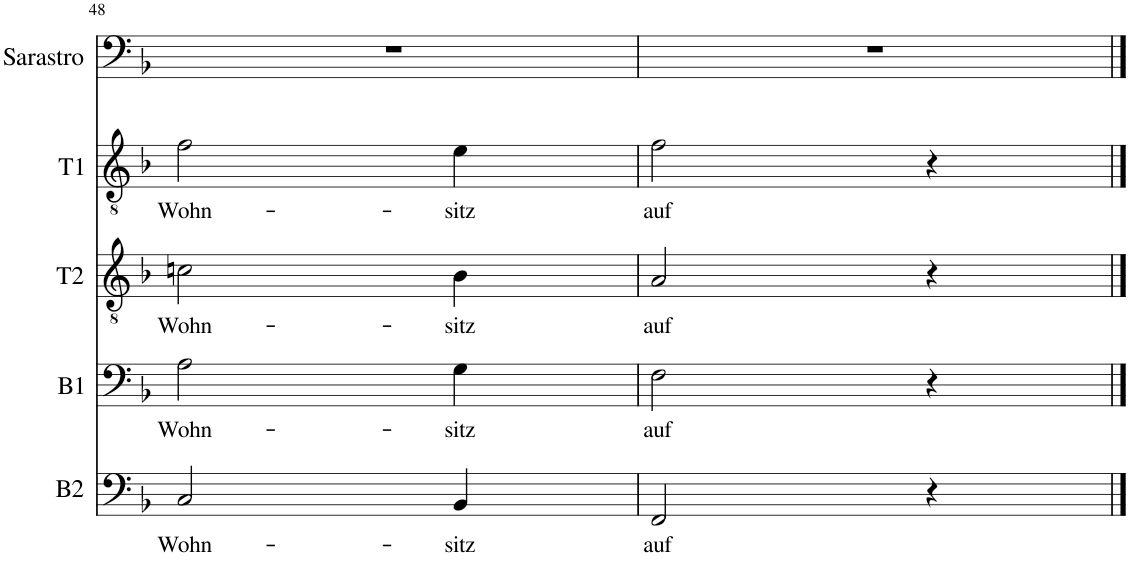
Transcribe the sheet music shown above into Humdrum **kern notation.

**kern	**text	**kern	**text	**kern	**text	**kern	**text	**kern
*part5	*part5	*part4	*part4	*part3	*part3	*part2	*part2	*part1
*staff5	*staff5	*staff4	*staff4	*staff3	*staff3	*staff2	*staff2	*staff1
*I"B2	*	*I"B1	*	*I"T2	*	*I"T1	*	*I"Sarastro
*I'B2	*	*I'B1	*	*I'T2	*	*I'T1	*	*I'Sarastro
!!LO:PB:g=z
*clefF4	*	*clefF4	*	*clefGv2	*	*clefGv2	*	*clefF4
*k[b-]	*	*k[b-]	*	*k[b-]	*	*k[b-]	*	*k[b-]
*M3/4	*	*M3/4	*	*M3/4	*	*M3/4	*	*M3/4
=48	=48	=48	=48	=48	=48	=48	=48	=48
!	!LO:LY:b	!	!LO:LY:b	!	!LO:LY:b	!	!LO:LY:b	!
2C/	Wohn-	2A\	Wohn-	2cn\	Wohn-	2f\	Wohn-	2.r
!	!LO:LY:b	!	!LO:LY:b	!	!LO:LY:b	!	!LO:LY:b	!
4BB-/	-sitz	4G\	-sitz	4B-\	-sitz	4e\	-sitz	.
=49	=49	=49	=49	=49	=49	=49	=49	=49
!	!LO:LY:b	!	!LO:LY:b	!	!LO:LY:b	!	!LO:LY:b	!
2FF/	auf	2F\	auf	2A/	auf	2f\	auf	2.r
4r	.	4r	.	4r	.	4r	.	.
==	==	==	==	==	==	==	==	==
*-	*-	*-	*-	*-	*-	*-	*-	*-
